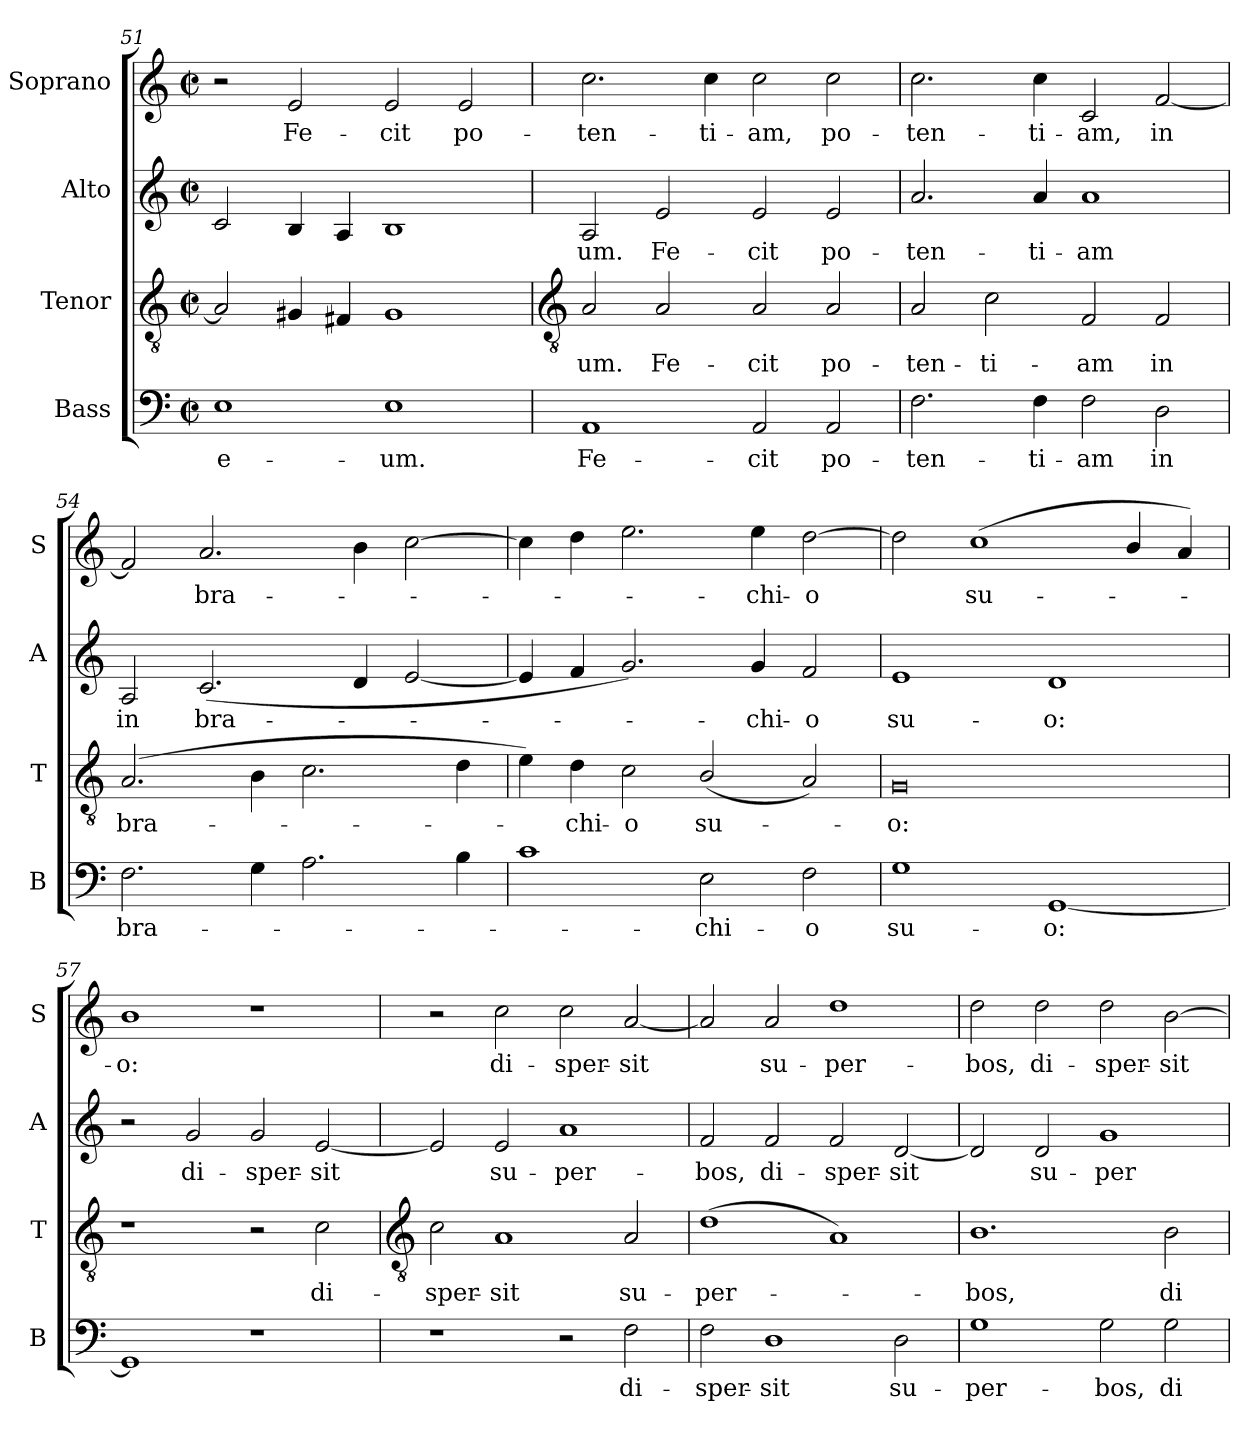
**kern	**text	**kern	**text	**kern	**text	**kern	**text
*part4	*part4	*part3	*part3	*part2	*part2	*part1	*part1
*staff4	*staff4	*staff3	*staff3	*staff2	*staff2	*staff1	*staff1
*I"Bass	*	*I"Tenor	*	*I"Alto	*	*I"Soprano	*
*I'B	*	*I'T	*	*I'A	*	*I'S	*
*clefF4	*	*clefGv2	*	*clefG2	*	*clefG2	*
*k[]	*	*k[]	*	*k[]	*	*k[]	*
*C:	*	*C:	*	*C:	*	*C:	*
*M4/2	*	*M4/2	*	*M4/2	*	*M4/2	*
*met(c|)	*	*met(c|)	*	*met(c|)	*	*met(c|)	*
=51	=51	=51	=51	=51	=51	=51	=51
!	!LO:LY:b	!	!	!	!	!	!
1E	e-	2A]	.	2c	.	2r	.
!	!	!	!	!	!	!	!LO:LY:b
.	.	4G#X	.	4B	.	2e	Fe-
.	.	4F#X	.	4A	.	.	.
!	!LO:LY:b	!	!	!	!	!	!LO:LY:b
1E	-um.	1G#	.	1B	.	2e	-cit
!	!	!	!	!	!	!	!LO:LY:b
.	.	.	.	.	.	2e	po-
!!LO:LB:g=z
=52	=52	=52	=52	=52	=52	=52	=52
*	*	*clefGv2	*	*	*	*	*
!	!LO:LY:b	!	!LO:LY:b	!	!LO:LY:b	!	!LO:LY:b
1AA	Fe-	2A	um.	2A	um.	2.cc	-ten-
!	!	!	!LO:LY:b	!	!LO:LY:b	!	!
.	.	2A	Fe-	2e	Fe-	.	.
!	!	!	!	!	!	!	!LO:LY:b
.	.	.	.	.	.	4cc	-ti-
!	!LO:LY:b	!	!LO:LY:b	!	!LO:LY:b	!	!LO:LY:b
2AA	-cit	2A	-cit	2e	-cit	2cc	-am,
!	!LO:LY:b	!	!LO:LY:b	!	!LO:LY:b	!	!LO:LY:b
2AA	po-	2A	po-	2e	po-	2cc	po-
=53	=53	=53	=53	=53	=53	=53	=53
!	!LO:LY:b	!	!LO:LY:b	!	!LO:LY:b	!	!LO:LY:b
2.F	-ten-	2A	-ten-	2.a	-ten-	2.cc	-ten-
!	!	!	!LO:LY:b	!	!	!	!
.	.	2c	-ti-	.	.	.	.
!	!LO:LY:b	!	!	!	!LO:LY:b	!	!LO:LY:b
4F	-ti-	.	.	4a	-ti-	4cc	-ti-
!	!LO:LY:b	!	!LO:LY:b	!	!LO:LY:b	!	!LO:LY:b
2F	-am	2F	-am	1a	-am	2c	-am,
!	!LO:LY:b	!	!LO:LY:b	!	!	!	!LO:LY:b
2D	in	2F	in	.	.	[2f	in
=54	=54	=54	=54	=54	=54	=54	=54
!	!LO:LY:b	!	!LO:LY:b	!	!LO:LY:b	!	!
2.F	bra-	(>2.A	bra-	2A	in	2f]	.
!	!	!	!	!	!LO:LY:b	!	!LO:LY:b
.	.	.	.	(<2.c	bra-	2.a	bra-
4G	.	4B	.	.	.	.	.
2.A	.	2.c	.	.	.	.	.
.	.	.	.	4d	.	4b	.
.	.	.	.	[2e	.	[2cc	.
4B	.	4d	.	.	.	.	.
=55	=55	=55	=55	=55	=55	=55	=55
1c	.	4e)	.	4e]	.	4cc]	.
!	!	!	!LO:LY:b	!	!	!	!
.	.	4d	chi-	4f	.	4dd	.
!	!	!	!LO:LY:b	!	!	!	!
.	.	2c	-o	2.g)	.	2.ee	.
!	!LO:LY:b	!	!LO:LY:b	!	!	!	!
2E	chi-	(<2B/	su-	.	.	.	.
!	!	!	!	!	!LO:LY:b	!	!LO:LY:b
.	.	.	.	4g	chi-	4ee	chi-
!	!LO:LY:b	!	!	!	!LO:LY:b	!	!LO:LY:b
2F	-o	2A)	.	2f	-o	[2dd	-o
=56	=56	=56	=56	=56	=56	=56	=56
!	!LO:LY:b	!	!LO:LY:b	!	!LO:LY:b	!	!
1G	su-	0G	o:	1e	su-	2dd]	.
!	!	!	!	!	!	!	!LO:LY:b
.	.	.	.	.	.	(<1cc	su-
!	!LO:LY:b	!	!	!	!LO:LY:b	!	!
[1GG	-o:	.	.	1d	-o:	.	.
.	.	.	.	.	.	4b/	.
.	.	.	.	.	.	4a)	.
=57	=57	=57	=57	=57	=57	=57	=57
!	!	!	!	!	!	!	!LO:LY:b
1GG]	.	1r	.	2r	.	1b	o:
!	!	!	!	!	!LO:LY:b	!	!
.	.	.	.	2g	di-	.	.
!	!	!	!	!	!LO:LY:b	!	!
1r	.	2r	.	2g	-sper-	1r	.
!	!	!	!LO:LY:b	!	!LO:LY:b	!	!
.	.	2c	di-	[2e	-sit	.	.
!!LO:LB:g=z
=58	=58	=58	=58	=58	=58	=58	=58
*	*	*clefGv2	*	*	*	*	*
!	!	!	!LO:LY:b	!	!	!	!
1r	.	2c	-sper-	2e]	.	2r	.
!	!	!	!LO:LY:b	!	!LO:LY:b	!	!LO:LY:b
.	.	1A	-sit	2e	su-	2cc	di-
!	!	!	!	!	!LO:LY:b	!	!LO:LY:b
2r	.	.	.	1a	-per-	2cc	-sper-
!	!LO:LY:b	!	!LO:LY:b	!	!	!	!LO:LY:b
2F	di-	2A	su-	.	.	[2a	-sit
=59	=59	=59	=59	=59	=59	=59	=59
!	!LO:LY:b	!	!LO:LY:b	!	!LO:LY:b	!	!
2F	-sper-	(<1d	-per-	2f	-bos,	2a]	.
!	!LO:LY:b	!	!	!	!LO:LY:b	!	!LO:LY:b
1D	-sit	.	.	2f	di-	2a	su-
!	!	!	!	!	!LO:LY:b	!	!LO:LY:b
.	.	1A)	.	2f	-sper-	1dd	-per-
!	!LO:LY:b	!	!	!	!LO:LY:b	!	!
2D	su-	.	.	[2d	-sit	.	.
=60	=60	=60	=60	=60	=60	=60	=60
!	!LO:LY:b	!	!LO:LY:b	!	!	!	!LO:LY:b
1G	-per-	1.B	bos,	2d]	.	2dd	-bos,
!	!	!	!	!	!LO:LY:b	!	!LO:LY:b
.	.	.	.	2d	su-	2dd	di-
!	!LO:LY:b	!	!	!	!LO:LY:b	!	!LO:LY:b
2G	-bos,	.	.	1g	-per-	2dd	-sper-
!	!LO:LY:b	!	!LO:LY:b	!	!	!	!LO:LY:b
2G	di-	2B	di-	.	.	[2b	-sit
=	=	=	=	=	=	=	=
*-	*-	*-	*-	*-	*-	*-	*-
